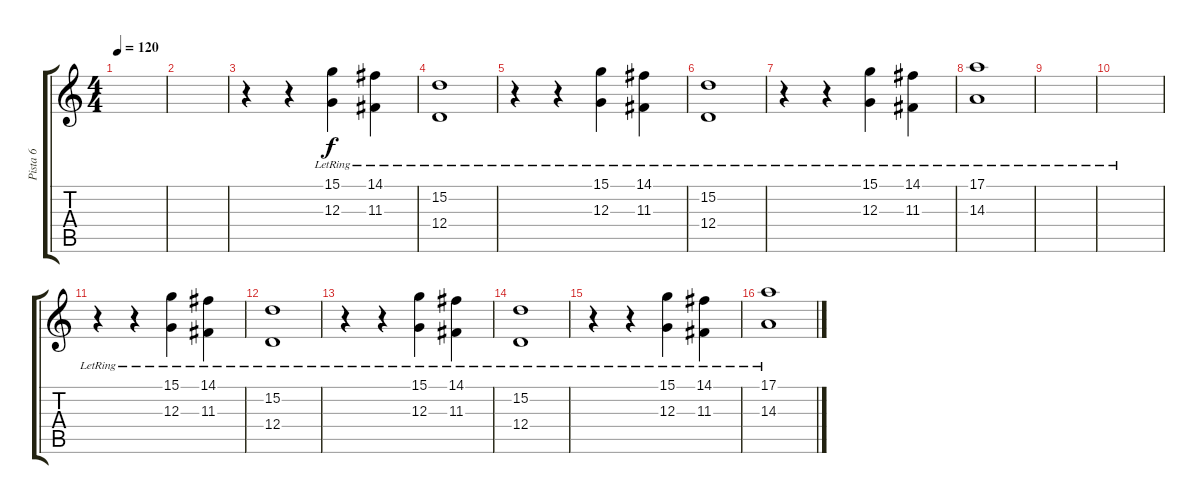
\track ("Pista 6" "Pista 6") {instrument vibraphone}
\staff {score tabs}
\tuning (E4 B3 G3 D3 A2 E2) {hide}
\ts (4 4)
\tempo 120
\clef g2
\ks c
|
|
r.4 r.4 (15.1 12.3{lr}).4{volume 11 instrument vibraphone} (14.1 11.3{lr}).4 |
(15.2 12.4{lr}).1 |
r.4 r.4 (15.1 12.3{lr}).4 (14.1 11.3{lr}).4 |
(15.2{lr} 12.4).1 |
r.4 r.4 (15.1 12.3{lr}).4 (14.1 11.3{lr}).4 |
(17.1{lr} 14.3).1 |
|
|
r.4 r.4 (15.1 12.3{lr}).4{volume 11 instrument vibraphone} (14.1 11.3{lr}).4 |
(15.2 12.4{lr}).1 |
r.4 r.4 (15.1 12.3{lr}).4 (14.1 11.3{lr}).4 |
(15.2{lr} 12.4).1 |
r.4 r.4 (15.1 12.3{lr}).4 (14.1 11.3{lr}).4 |
(17.1{lr} 14.3).1
